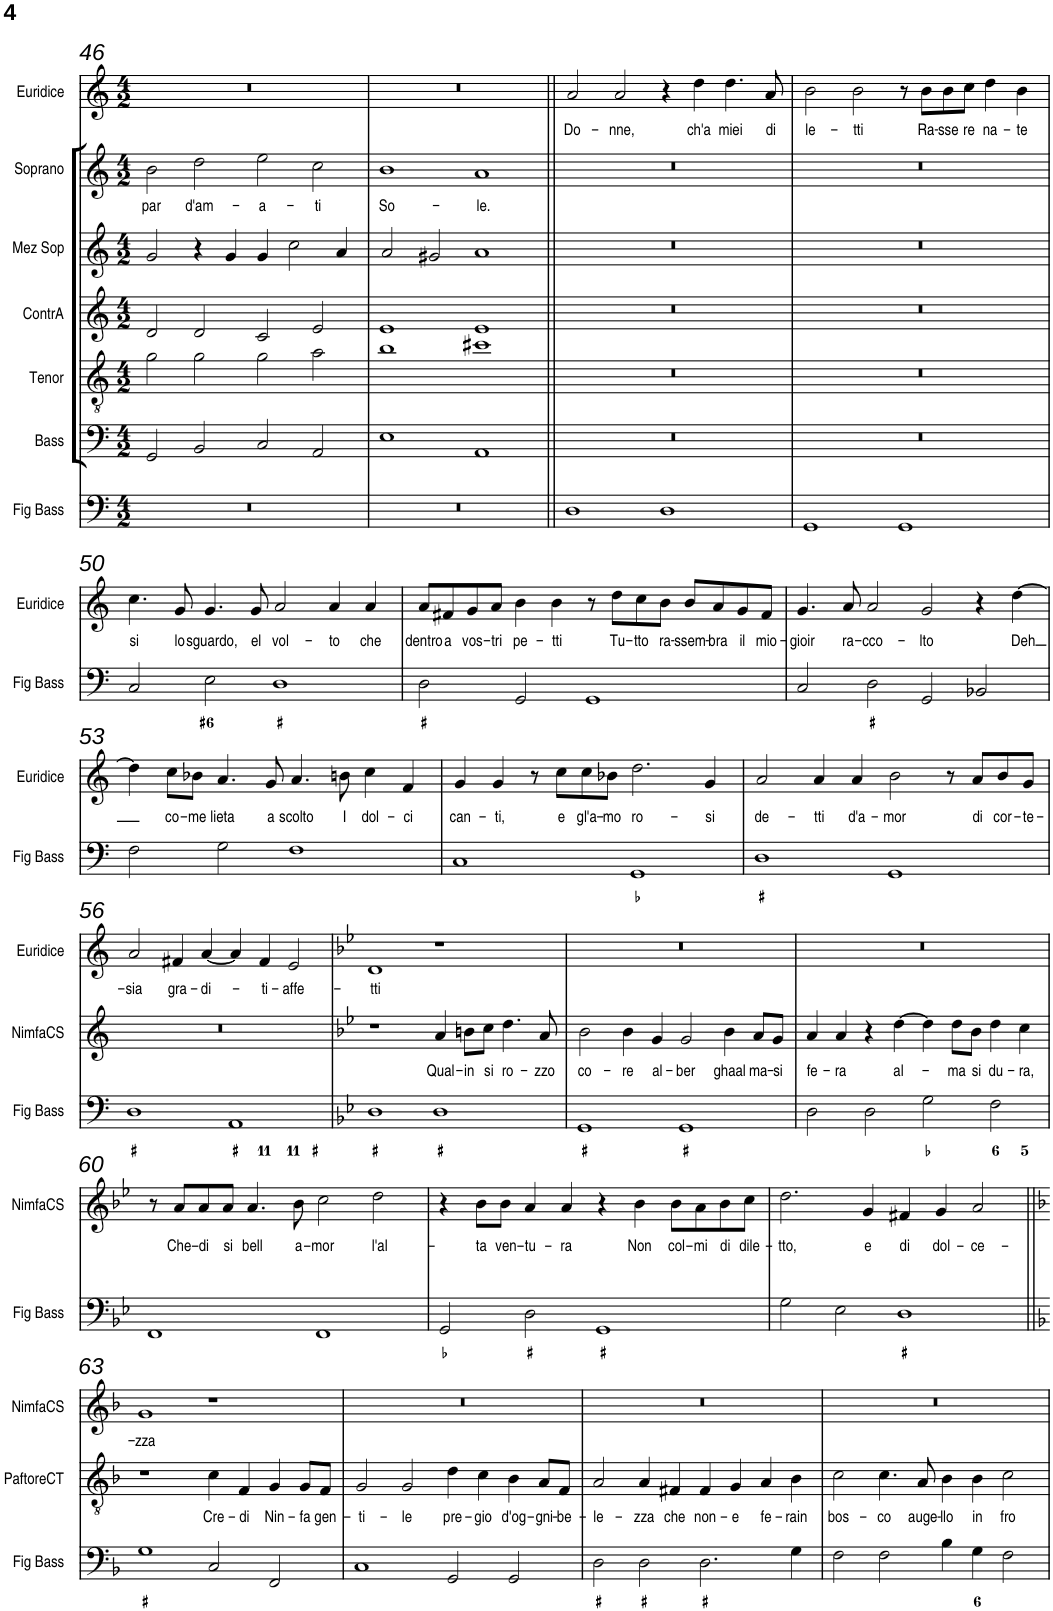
**kern	**harte	**kern	**text	**kern	**kern	**kern	**kern	**kern	**text	**kern	**text	**kern	**text
*part9	*part9	*part8	*part8	*part7	*part6	*part5	*part4	*part3	*part3	*part2	*part2	*part1	*part1
*staff9	*	*staff8	*staff8	*staff7	*staff6	*staff5	*staff4	*staff3	*staff3	*staff2	*staff2	*staff1	*staff1
*I"Fig Bass	*	*I"Paftore del Coro	*	*I"Bass	*I"Tenor	*I"ContrA	*I"Mez Sop	*I"Soprano	*	*I"Nimfa del Coro	*	*I"Euridice	*
*I'Fig Bass	*	*	*	*I'Bass	*I'Tenor	*I'ContrA	*I'Mez Sop	*I'Soprano	*	*	*	*I'Euridice	*
!!LO:PB:g=z
*clefF4	*	*clefGv2	*	*clefF4	*clefGv2	*clefG2	*clefG2	*clefG2	*	*clefG2	*	*clefG2	*
*k[]	*	*k[]	*	*k[]	*k[]	*k[]	*k[]	*k[]	*	*k[]	*	*k[]	*
*M4/2	*	*M4/2	*	*M4/2	*M4/2	*M4/2	*M4/2	*M4/2	*	*M4/2	*	*M4/2	*
=46	=46	=46	=46	=46	=46	=46	=46	=46	=46	=46	=46	=46	=46
!	!	!	!	!	!	!	!	!	!LO:LY:b	!	!	!	!
0r	.	0r	.	2GG/	2g\	2d/	2g/	2b\	par	0r	.	0r	.
!	!	!	!	!	!	!	!	!	!LO:LY:b	!	!	!	!
.	.	.	.	2BB/	2g\	2d/	4r	2dd\	d'am-	.	.	.	.
.	.	.	.	.	.	.	4g/	.	.	.	.	.	.
!	!	!	!	!	!	!	!	!	!LO:LY:b	!	!	!	!
.	.	.	.	2C/	2g\	2c/	4g/	2ee\	-a-	.	.	.	.
.	.	.	.	.	.	.	2cc\	.	.	.	.	.	.
!	!	!	!	!	!	!	!	!	!LO:LY:b	!	!	!	!
.	.	.	.	2AA/	2a\	2e/	.	2cc\	-ti	.	.	.	.
.	.	.	.	.	.	.	4a/	.	.	.	.	.	.
=47	=47	=47	=47	=47	=47	=47	=47	=47	=47	=47	=47	=47	=47
!	!	!	!	!	!	!	!	!	!LO:LY:b	!	!	!	!
0r	.	0r	.	1E	1b	1e	2a/	1b	So-	0r	.	0r	.
.	.	.	.	.	.	.	2g#X/	.	.	.	.	.	.
!	!	!	!	!	!	!	!	!	!LO:LY:b	!	!	!	!
.	.	.	.	1AA	1cc#X	1e	1a	1a	-le.	.	.	.	.
=48||	=48||	=48||	=48||	=48||	=48||	=48||	=48||	=48||	=48||	=48||	=48||	=48||	=48||
!	!	!	!	!	!	!	!	!	!	!	!	!	!LO:LY:b
1D	.	0r	.	0r	0r	0r	0r	0r	.	0r	.	2a/	Do-
!	!	!	!	!	!	!	!	!	!	!	!	!	!LO:LY:b
.	.	.	.	.	.	.	.	.	.	.	.	2a/	-nne,
1D	.	.	.	.	.	.	.	.	.	.	.	4r	.
!	!	!	!	!	!	!	!	!	!	!	!	!	!LO:LY:b
.	.	.	.	.	.	.	.	.	.	.	.	4dd\	ch'a
!	!	!	!	!	!	!	!	!	!	!	!	!	!LO:LY:b
.	.	.	.	.	.	.	.	.	.	.	.	4.dd\	miei
!	!	!	!	!	!	!	!	!	!	!	!	!	!LO:LY:b
.	.	.	.	.	.	.	.	.	.	.	.	8a/	di
=49	=49	=49	=49	=49	=49	=49	=49	=49	=49	=49	=49	=49	=49
!	!	!	!	!	!	!	!	!	!	!	!	!	!LO:LY:b
1GG	.	0r	.	0r	0r	0r	0r	0r	.	0r	.	2b\	le-
!	!	!	!	!	!	!	!	!	!	!	!	!	!LO:LY:b
.	.	.	.	.	.	.	.	.	.	.	.	2b\	-tti
1GG	.	.	.	.	.	.	.	.	.	.	.	8r	.
!	!	!	!	!	!	!	!	!	!	!	!	!	!LO:LY:b
.	.	.	.	.	.	.	.	.	.	.	.	8b\L	Ra-
!	!	!	!	!	!	!	!	!	!	!	!	!	!LO:LY:b
.	.	.	.	.	.	.	.	.	.	.	.	8b\	-sse
!	!	!	!	!	!	!	!	!	!	!	!	!	!LO:LY:b
.	.	.	.	.	.	.	.	.	.	.	.	8cc\J	re
!	!	!	!	!	!	!	!	!	!	!	!	!	!LO:LY:b
.	.	.	.	.	.	.	.	.	.	.	.	4dd\	na-
!	!	!	!	!	!	!	!	!	!	!	!	!	!LO:LY:b
.	.	.	.	.	.	.	.	.	.	.	.	4b\	-te
!!LO:LB:g=z
=50	=50	=50	=50	=50	=50	=50	=50	=50	=50	=50	=50	=50	=50
!	!	!	!	!	!	!	!	!	!	!	!	!	!LO:LY:b
2C/	.	0r	.	0r	0r	0r	0r	0r	.	0r	.	4.cc\	si
!	!	!	!	!	!	!	!	!	!	!	!	!	!LO:LY:b
.	.	.	.	.	.	.	.	.	.	.	.	8g/	lo
!	!	!	!	!	!	!	!	!	!	!	!	!	!LO:LY:b
2E\	.	.	.	.	.	.	.	.	.	.	.	4.g/	sguardo,
!	!	!	!	!	!	!	!	!	!	!	!	!	!LO:LY:b
.	.	.	.	.	.	.	.	.	.	.	.	8g/	el
!	!	!	!	!	!	!	!	!	!	!	!	!	!LO:LY:b
1D	.	.	.	.	.	.	.	.	.	.	.	2a/	vol-
!	!	!	!	!	!	!	!	!	!	!	!	!	!LO:LY:b
.	.	.	.	.	.	.	.	.	.	.	.	4a/	-to
!	!	!	!	!	!	!	!	!	!	!	!	!	!LO:LY:b
.	.	.	.	.	.	.	.	.	.	.	.	4a/	che
=51	=51	=51	=51	=51	=51	=51	=51	=51	=51	=51	=51	=51	=51
!	!	!	!	!	!	!	!	!	!	!	!	!	!LO:LY:b
2D\	.	0r	.	0r	0r	0r	0r	0r	.	0r	.	8a/L	dentro
!	!	!	!	!	!	!	!	!	!	!	!	!	!LO:LY:b
.	.	.	.	.	.	.	.	.	.	.	.	8f#X/	a
!	!	!	!	!	!	!	!	!	!	!	!	!	!LO:LY:b
.	.	.	.	.	.	.	.	.	.	.	.	8g/	vos-
!	!	!	!	!	!	!	!	!	!	!	!	!	!LO:LY:b
.	.	.	.	.	.	.	.	.	.	.	.	8a/J	-tri
!	!	!	!	!	!	!	!	!	!	!	!	!	!LO:LY:b
2GG/	.	.	.	.	.	.	.	.	.	.	.	4b\	pe-
!	!	!	!	!	!	!	!	!	!	!	!	!	!LO:LY:b
.	.	.	.	.	.	.	.	.	.	.	.	4b\	-tti
1GG	.	.	.	.	.	.	.	.	.	.	.	8r	.
!	!	!	!	!	!	!	!	!	!	!	!	!	!LO:LY:b
.	.	.	.	.	.	.	.	.	.	.	.	8dd\L	Tu-
!	!	!	!	!	!	!	!	!	!	!	!	!	!LO:LY:b
.	.	.	.	.	.	.	.	.	.	.	.	8cc\	-tto
!	!	!	!	!	!	!	!	!	!	!	!	!	!LO:LY:b
.	.	.	.	.	.	.	.	.	.	.	.	8b\J	ra-
!	!	!	!	!	!	!	!	!	!	!	!	!	!LO:LY:b
.	.	.	.	.	.	.	.	.	.	.	.	8b/L	-ssem-
!	!	!	!	!	!	!	!	!	!	!	!	!	!LO:LY:b
.	.	.	.	.	.	.	.	.	.	.	.	8a/	-bra
!	!	!	!	!	!	!	!	!	!	!	!	!	!LO:LY:b
.	.	.	.	.	.	.	.	.	.	.	.	8g/	il
!	!	!	!	!	!	!	!	!	!	!	!	!	!LO:LY:b
.	.	.	.	.	.	.	.	.	.	.	.	8f#/J	mio-
=52	=52	=52	=52	=52	=52	=52	=52	=52	=52	=52	=52	=52	=52
!	!	!	!	!	!	!	!	!	!	!	!	!	!LO:LY:b
2C/	.	0r	.	0r	0r	0r	0r	0r	.	0r	.	4.g/	-gioir
!	!	!	!	!	!	!	!	!	!	!	!	!	!LO:LY:b
.	.	.	.	.	.	.	.	.	.	.	.	8a/	ra-
!	!	!	!	!	!	!	!	!	!	!	!	!	!LO:LY:b
2D\	.	.	.	.	.	.	.	.	.	.	.	2a/	-cco-
!	!	!	!	!	!	!	!	!	!	!	!	!	!LO:LY:b
2GG/	.	.	.	.	.	.	.	.	.	.	.	2g/	-lto
2BB-X/	.	.	.	.	.	.	.	.	.	.	.	4r	.
!	!	!	!	!	!	!	!	!	!	!	!	!	!LO:LY:b
.	.	.	.	.	.	.	.	.	.	.	.	[4dd\	Deh
!!LO:LB:g=z
=53	=53	=53	=53	=53	=53	=53	=53	=53	=53	=53	=53	=53	=53
2F\	.	0r	.	0r	0r	0r	0r	0r	.	0r	.	4dd\]	.
!	!	!	!	!	!	!	!	!	!	!	!	!	!LO:LY:b
.	.	.	.	.	.	.	.	.	.	.	.	8cc\L	co-
!	!	!	!	!	!	!	!	!	!	!	!	!	!LO:LY:b
.	.	.	.	.	.	.	.	.	.	.	.	8b-X\J	-me
!	!	!	!	!	!	!	!	!	!	!	!	!	!LO:LY:b
2G\	.	.	.	.	.	.	.	.	.	.	.	4.a/	lieta
!	!	!	!	!	!	!	!	!	!	!	!	!	!LO:LY:b
.	.	.	.	.	.	.	.	.	.	.	.	8g/	a
!	!	!	!	!	!	!	!	!	!	!	!	!	!LO:LY:b
1F	.	.	.	.	.	.	.	.	.	.	.	4.a/	scolto
!	!	!	!	!	!	!	!	!	!	!	!	!	!LO:LY:b
.	.	.	.	.	.	.	.	.	.	.	.	8bn\	I
!	!	!	!	!	!	!	!	!	!	!	!	!	!LO:LY:b
.	.	.	.	.	.	.	.	.	.	.	.	4cc\	dol-
!	!	!	!	!	!	!	!	!	!	!	!	!	!LO:LY:b
.	.	.	.	.	.	.	.	.	.	.	.	4f/	-ci
=54	=54	=54	=54	=54	=54	=54	=54	=54	=54	=54	=54	=54	=54
!	!	!	!	!	!	!	!	!	!	!	!	!	!LO:LY:b
1C	.	0r	.	0r	0r	0r	0r	0r	.	0r	.	4g/	can-
!	!	!	!	!	!	!	!	!	!	!	!	!	!LO:LY:b
.	.	.	.	.	.	.	.	.	.	.	.	4g/	-ti,
.	.	.	.	.	.	.	.	.	.	.	.	8r	.
!	!	!	!	!	!	!	!	!	!	!	!	!	!LO:LY:b
.	.	.	.	.	.	.	.	.	.	.	.	8cc\L	e
!	!	!	!	!	!	!	!	!	!	!	!	!	!LO:LY:b
.	.	.	.	.	.	.	.	.	.	.	.	8cc\	gl'a-
!	!	!	!	!	!	!	!	!	!	!	!	!	!LO:LY:b
.	.	.	.	.	.	.	.	.	.	.	.	8b-X\J	-mo
!	!	!	!	!	!	!	!	!	!	!	!	!	!LO:LY:b
1GG	.	.	.	.	.	.	.	.	.	.	.	2.dd\	ro-
!	!	!	!	!	!	!	!	!	!	!	!	!	!LO:LY:b
.	.	.	.	.	.	.	.	.	.	.	.	4g/	-si
=55	=55	=55	=55	=55	=55	=55	=55	=55	=55	=55	=55	=55	=55
!	!	!	!	!	!	!	!	!	!	!	!	!	!LO:LY:b
1D	.	0r	.	0r	0r	0r	0r	0r	.	0r	.	2a/	de-
!	!	!	!	!	!	!	!	!	!	!	!	!	!LO:LY:b
.	.	.	.	.	.	.	.	.	.	.	.	4a/	-tti
!	!	!	!	!	!	!	!	!	!	!	!	!	!LO:LY:b
.	.	.	.	.	.	.	.	.	.	.	.	4a/	d'a-
!	!	!	!	!	!	!	!	!	!	!	!	!	!LO:LY:b
1GG	.	.	.	.	.	.	.	.	.	.	.	2b\	-mor
.	.	.	.	.	.	.	.	.	.	.	.	8r	.
!	!	!	!	!	!	!	!	!	!	!	!	!	!LO:LY:b
.	.	.	.	.	.	.	.	.	.	.	.	8a/L	di
!	!	!	!	!	!	!	!	!	!	!	!	!	!LO:LY:b
.	.	.	.	.	.	.	.	.	.	.	.	8b/	cor-
!	!	!	!	!	!	!	!	!	!	!	!	!	!LO:LY:b
.	.	.	.	.	.	.	.	.	.	.	.	8g/J	-te-
!!LO:LB:g=z
=56	=56	=56	=56	=56	=56	=56	=56	=56	=56	=56	=56	=56	=56
!	!	!	!	!	!	!	!	!	!	!	!	!	!LO:LY:b
1D	.	0r	.	0r	0r	0r	0r	0r	.	0r	.	2a/	-sia
!	!	!	!	!	!	!	!	!	!	!	!	!	!LO:LY:b
.	.	.	.	.	.	.	.	.	.	.	.	4f#X/	gra-
!	!	!	!	!	!	!	!	!	!	!	!	!	!LO:LY:b
.	.	.	.	.	.	.	.	.	.	.	.	[4a/	-di-
1AA	.	.	.	.	.	.	.	.	.	.	.	4a/]	.
!	!	!	!	!	!	!	!	!	!	!	!	!	!LO:LY:b
.	.	.	.	.	.	.	.	.	.	.	.	4f#/	ti-
!	!	!	!	!	!	!	!	!	!	!	!	!	!LO:LY:b
.	.	.	.	.	.	.	.	.	.	.	.	2e/	-affe-
=57	=57	=57	=57	=57	=57	=57	=57	=57	=57	=57	=57	=57	=57
*k[b-e-]	*	*k[b-e-]	*	*k[b-e-]	*k[b-e-]	*k[b-e-]	*k[b-e-]	*k[b-e-]	*	*k[b-e-]	*	*k[b-e-]	*
!	!	!	!	!	!	!	!	!	!	!	!	!	!LO:LY:b
1D	.	0r	.	0r	0r	0r	0r	0r	.	1r	.	1d	-tti
!	!	!	!	!	!	!	!	!	!	!	!LO:LY:b	!	!
1D	.	.	.	.	.	.	.	.	.	4a/	Qual-	1r	.
!	!	!	!	!	!	!	!	!	!	!	!LO:LY:b	!	!
.	.	.	.	.	.	.	.	.	.	8bn\L	-in	.	.
!	!	!	!	!	!	!	!	!	!	!	!LO:LY:b	!	!
.	.	.	.	.	.	.	.	.	.	8cc\J	si	.	.
!	!	!	!	!	!	!	!	!	!	!	!LO:LY:b	!	!
.	.	.	.	.	.	.	.	.	.	4.dd\	ro-	.	.
!	!	!	!	!	!	!	!	!	!	!	!LO:LY:b	!	!
.	.	.	.	.	.	.	.	.	.	8a/	-zzo	.	.
=58	=58	=58	=58	=58	=58	=58	=58	=58	=58	=58	=58	=58	=58
!	!	!	!	!	!	!	!	!	!	!	!LO:LY:b	!	!
1GG	.	0r	.	0r	0r	0r	0r	0r	.	2b-\	co-	0r	.
!	!	!	!	!	!	!	!	!	!	!	!LO:LY:b	!	!
.	.	.	.	.	.	.	.	.	.	4b-\	-re	.	.
!	!	!	!	!	!	!	!	!	!	!	!LO:LY:b	!	!
.	.	.	.	.	.	.	.	.	.	4g/	al-	.	.
!	!	!	!	!	!	!	!	!	!	!	!LO:LY:b	!	!
1GG	.	.	.	.	.	.	.	.	.	2g/	-ber	.	.
!	!	!	!	!	!	!	!	!	!	!	!LO:LY:b	!	!
.	.	.	.	.	.	.	.	.	.	4b-\	ghaal	.	.
!	!	!	!	!	!	!	!	!	!	!	!LO:LY:b	!	!
.	.	.	.	.	.	.	.	.	.	8a/L	ma-	.	.
!	!	!	!	!	!	!	!	!	!	!	!LO:LY:b	!	!
.	.	.	.	.	.	.	.	.	.	8g/J	-si	.	.
=59	=59	=59	=59	=59	=59	=59	=59	=59	=59	=59	=59	=59	=59
!	!	!	!	!	!	!	!	!	!	!	!LO:LY:b	!	!
2D\	.	0r	.	0r	0r	0r	0r	0r	.	4a/	fe-	0r	.
!	!	!	!	!	!	!	!	!	!	!	!LO:LY:b	!	!
.	.	.	.	.	.	.	.	.	.	4a/	-ra	.	.
2D\	.	.	.	.	.	.	.	.	.	4r	.	.	.
!	!	!	!	!	!	!	!	!	!	!	!LO:LY:b	!	!
.	.	.	.	.	.	.	.	.	.	[4dd\	al-	.	.
2G\	.	.	.	.	.	.	.	.	.	4dd\]	.	.	.
!	!	!	!	!	!	!	!	!	!	!	!LO:LY:b	!	!
.	.	.	.	.	.	.	.	.	.	8dd\L	-ma	.	.
!	!	!	!	!	!	!	!	!	!	!	!LO:LY:b	!	!
.	.	.	.	.	.	.	.	.	.	8b-\J	si	.	.
!	!	!	!	!	!	!	!	!	!	!	!LO:LY:b	!	!
2F\	.	.	.	.	.	.	.	.	.	4dd\	du-	.	.
!	!	!	!	!	!	!	!	!	!	!	!LO:LY:b	!	!
.	.	.	.	.	.	.	.	.	.	4cc\	-ra,	.	.
!!LO:LB:g=z
=60	=60	=60	=60	=60	=60	=60	=60	=60	=60	=60	=60	=60	=60
!	!LO:H:kt=N.C.	!	!	!	!	!	!	!	!	!	!	!	!
1FF	N	0r	.	0r	0r	0r	0r	0r	.	8r	.	0r	.
!	!	!	!	!	!	!	!	!	!	!	!LO:LY:b	!	!
.	.	.	.	.	.	.	.	.	.	8a/L	Che-	.	.
!	!	!	!	!	!	!	!	!	!	!	!LO:LY:b	!	!
.	.	.	.	.	.	.	.	.	.	8a/	-di	.	.
!	!	!	!	!	!	!	!	!	!	!	!LO:LY:b	!	!
.	.	.	.	.	.	.	.	.	.	8a/J	si	.	.
!	!	!	!	!	!	!	!	!	!	!	!LO:LY:b	!	!
.	.	.	.	.	.	.	.	.	.	4.a/	bell	.	.
!	!	!	!	!	!	!	!	!	!	!	!LO:LY:b	!	!
.	.	.	.	.	.	.	.	.	.	8b-\	a-	.	.
!	!LO:H:kt=N.C.	!	!	!	!	!	!	!	!	!	!LO:LY:b	!	!
1FF	N	.	.	.	.	.	.	.	.	2cc\	-mor	.	.
!	!	!	!	!	!	!	!	!	!	!	!LO:LY:b	!	!
.	.	.	.	.	.	.	.	.	.	2dd\	l'al-	.	.
=61	=61	=61	=61	=61	=61	=61	=61	=61	=61	=61	=61	=61	=61
2GG/	.	0r	.	0r	0r	0r	0r	0r	.	4r	.	0r	.
!	!	!	!	!	!	!	!	!	!	!	!LO:LY:b	!	!
.	.	.	.	.	.	.	.	.	.	8b-\L	-ta	.	.
!	!	!	!	!	!	!	!	!	!	!	!LO:LY:b	!	!
.	.	.	.	.	.	.	.	.	.	8b-\J	ven-	.	.
!	!	!	!	!	!	!	!	!	!	!	!LO:LY:b	!	!
2D\	.	.	.	.	.	.	.	.	.	4a/	-tu-	.	.
!	!	!	!	!	!	!	!	!	!	!	!LO:LY:b	!	!
.	.	.	.	.	.	.	.	.	.	4a/	-ra	.	.
1GG	.	.	.	.	.	.	.	.	.	4r	.	.	.
!	!	!	!	!	!	!	!	!	!	!	!LO:LY:b	!	!
.	.	.	.	.	.	.	.	.	.	4b-\	Non	.	.
!	!	!	!	!	!	!	!	!	!	!	!LO:LY:b	!	!
.	.	.	.	.	.	.	.	.	.	8b-\L	col-	.	.
!	!	!	!	!	!	!	!	!	!	!	!LO:LY:b	!	!
.	.	.	.	.	.	.	.	.	.	8a\	-mi	.	.
!	!	!	!	!	!	!	!	!	!	!	!LO:LY:b	!	!
.	.	.	.	.	.	.	.	.	.	8b-\	di	.	.
!	!	!	!	!	!	!	!	!	!	!	!LO:LY:b	!	!
.	.	.	.	.	.	.	.	.	.	8cc\J	dile-	.	.
=62	=62	=62	=62	=62	=62	=62	=62	=62	=62	=62	=62	=62	=62
!	!	!	!	!	!	!	!	!	!	!	!LO:LY:b	!	!
2G\	.	0r	.	0r	0r	0r	0r	0r	.	2.dd\	-tto,	0r	.
2E-\	.	.	.	.	.	.	.	.	.	.	.	.	.
!	!	!	!	!	!	!	!	!	!	!	!LO:LY:b	!	!
.	.	.	.	.	.	.	.	.	.	4g/	e	.	.
!	!	!	!	!	!	!	!	!	!	!	!LO:LY:b	!	!
1D	.	.	.	.	.	.	.	.	.	4f#X/	di	.	.
!	!	!	!	!	!	!	!	!	!	!	!LO:LY:b	!	!
.	.	.	.	.	.	.	.	.	.	4g/	dol-	.	.
!	!	!	!	!	!	!	!	!	!	!	!LO:LY:b	!	!
.	.	.	.	.	.	.	.	.	.	2a/	-ce-	.	.
!!LO:LB:g=z
=63||	=63||	=63||	=63||	=63||	=63||	=63||	=63||	=63||	=63||	=63||	=63||	=63||	=63||
*k[b-]	*	*k[b-]	*	*k[b-]	*k[b-]	*k[b-]	*k[b-]	*k[b-]	*	*k[b-]	*	*k[b-]	*
!	!	!	!	!	!	!	!	!	!	!	!LO:LY:b	!	!
1G	.	1r	.	0r	0r	0r	0r	0r	.	1g	-zza	0r	.
!	!	!	!LO:LY:b	!	!	!	!	!	!	!	!	!	!
2C/	.	4c\	Cre-	.	.	.	.	.	.	1r	.	.	.
!	!	!	!LO:LY:b	!	!	!	!	!	!	!	!	!	!
.	.	4F/	-di	.	.	.	.	.	.	.	.	.	.
!	!	!	!LO:LY:b	!	!	!	!	!	!	!	!	!	!
2FF/	.	4G/	Nin-	.	.	.	.	.	.	.	.	.	.
!	!	!	!LO:LY:b	!	!	!	!	!	!	!	!	!	!
.	.	8G/L	-fa	.	.	.	.	.	.	.	.	.	.
!	!	!	!LO:LY:b	!	!	!	!	!	!	!	!	!	!
.	.	8F/J	gen-	.	.	.	.	.	.	.	.	.	.
=64	=64	=64	=64	=64	=64	=64	=64	=64	=64	=64	=64	=64	=64
!	!	!	!LO:LY:b	!	!	!	!	!	!	!	!	!	!
1C	.	2G/	-ti-	0r	0r	0r	0r	0r	.	0r	.	0r	.
!	!	!	!LO:LY:b	!	!	!	!	!	!	!	!	!	!
.	.	2G/	-le	.	.	.	.	.	.	.	.	.	.
!	!	!	!LO:LY:b	!	!	!	!	!	!	!	!	!	!
2GG/	.	4d\	pre-	.	.	.	.	.	.	.	.	.	.
!	!	!	!LO:LY:b	!	!	!	!	!	!	!	!	!	!
.	.	4c\	-gio	.	.	.	.	.	.	.	.	.	.
!	!	!	!LO:LY:b	!	!	!	!	!	!	!	!	!	!
2GG/	.	4B-\	d'og-	.	.	.	.	.	.	.	.	.	.
!	!	!	!LO:LY:b	!	!	!	!	!	!	!	!	!	!
.	.	8A/L	-gni-	.	.	.	.	.	.	.	.	.	.
!	!	!	!LO:LY:b	!	!	!	!	!	!	!	!	!	!
.	.	8F/J	-be-	.	.	.	.	.	.	.	.	.	.
=65	=65	=65	=65	=65	=65	=65	=65	=65	=65	=65	=65	=65	=65
!	!	!	!LO:LY:b	!	!	!	!	!	!	!	!	!	!
2D\	.	2A/	-le-	0r	0r	0r	0r	0r	.	0r	.	0r	.
!	!	!	!LO:LY:b	!	!	!	!	!	!	!	!	!	!
2D\	.	4A/	-zza	.	.	.	.	.	.	.	.	.	.
!	!	!	!LO:LY:b	!	!	!	!	!	!	!	!	!	!
.	.	4F#X/	che	.	.	.	.	.	.	.	.	.	.
!	!	!	!LO:LY:b	!	!	!	!	!	!	!	!	!	!
2.D\	.	4F#/	non-	.	.	.	.	.	.	.	.	.	.
!	!	!	!LO:LY:b	!	!	!	!	!	!	!	!	!	!
.	.	4G/	-e	.	.	.	.	.	.	.	.	.	.
!	!	!	!LO:LY:b	!	!	!	!	!	!	!	!	!	!
.	.	4A/	fe-	.	.	.	.	.	.	.	.	.	.
!	!	!	!LO:LY:b	!	!	!	!	!	!	!	!	!	!
4G\	.	4B-\	-rain	.	.	.	.	.	.	.	.	.	.
=66	=66	=66	=66	=66	=66	=66	=66	=66	=66	=66	=66	=66	=66
!	!	!	!LO:LY:b	!	!	!	!	!	!	!	!	!	!
2F\	.	2c\	bos-	0r	0r	0r	0r	0r	.	0r	.	0r	.
!	!	!	!LO:LY:b	!	!	!	!	!	!	!	!	!	!
2F\	.	4.c\	-co	.	.	.	.	.	.	.	.	.	.
!	!	!	!LO:LY:b	!	!	!	!	!	!	!	!	!	!
.	.	8A/	auge-	.	.	.	.	.	.	.	.	.	.
!	!	!	!LO:LY:b	!	!	!	!	!	!	!	!	!	!
4B-\	.	4B-\	-llo	.	.	.	.	.	.	.	.	.	.
!	!	!	!LO:LY:b	!	!	!	!	!	!	!	!	!	!
4G\	.	4B-\	in	.	.	.	.	.	.	.	.	.	.
!	!	!	!LO:LY:b	!	!	!	!	!	!	!	!	!	!
2F\	.	2c\	fro	.	.	.	.	.	.	.	.	.	.
=	=	=	=	=	=	=	=	=	=	=	=	=	=
*-	*-	*-	*-	*-	*-	*-	*-	*-	*-	*-	*-	*-	*-
